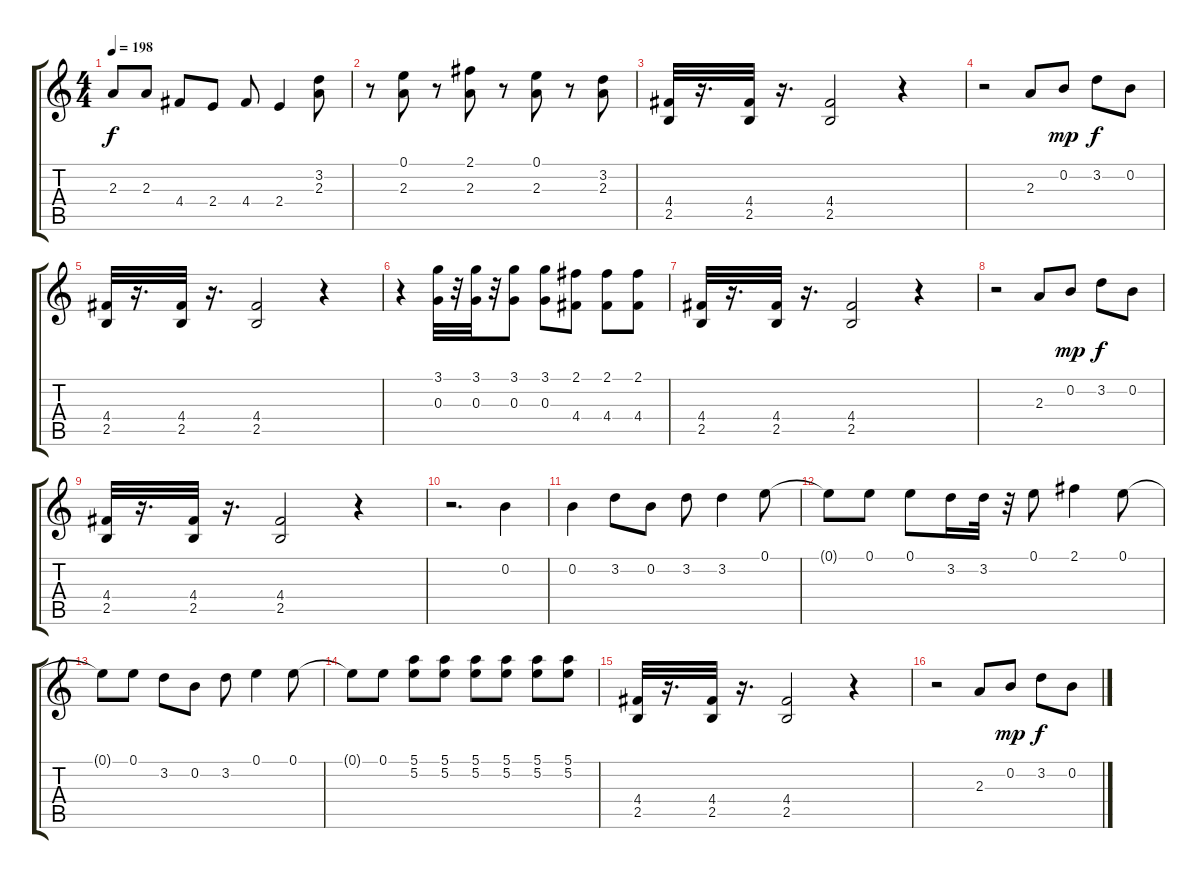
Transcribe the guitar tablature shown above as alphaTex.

\track "" {instrument overdrivenguitar}
\staff {score tabs}
\tuning (E4 B3 G3 D3 A2 E2) {hide}
\ts (4 4)
\tempo 198
\clef g2
\ks c
2.3{t}.8{dy f} 2.3.8 4.4.8 2.4.8 4.4.8 2.4.4 (3.2 2.3).8 |
r.8 (0.1 2.3).8 r.8 (2.1 2.3).8 r.8 (0.1 2.3).8 r.8 (3.2 2.3).8 |
(4.4 2.5).32 r.16{d} (4.4 2.5).32 r.16{d} (4.4 2.5).2 r.4 |
r.2 2.3.8 0.2.8{dy mp} 3.2.8{dy f} 0.2.8 |
(4.4 2.5).32 r.16{d} (4.4 2.5).32 r.16{d} (4.4 2.5).2 r.4 |
r.4 (3.1 0.3).32 r.32 (3.1 0.3).32 r.32 (3.1 0.3).8 (3.1 0.3).8 (2.1 4.4).8 (2.1 4.4).8 (2.1 4.4).8 |
(4.4 2.5).32 r.16{d} (4.4 2.5).32 r.16{d} (4.4 2.5).2 r.4 |
r.2 2.3.8 0.2.8{dy mp} 3.2.8{dy f} 0.2.8 |
(4.4 2.5).32 r.16{d} (4.4 2.5).32 r.16{d} (4.4 2.5).2 r.4 |
r.2{d} 0.2.4 |
0.2.4 3.2.8 0.2.8 3.2.8 3.2.4 0.1.8 |
0.1{t}.8 0.1.8 0.1.8 3.2.16 3.2.32 r.32 0.1.8 2.1.4 0.1.8 |
0.1{t}.8 0.1.8 3.2.8 0.2.8 3.2.8 0.1.4 0.1.8 |
0.1{t}.8 0.1.8 (5.1 5.2).8 (5.1 5.2).8 (5.1 5.2).8 (5.1 5.2).8 (5.1 5.2).8 (5.1 5.2).8 |
(4.4 2.5).32 r.16{d} (4.4 2.5).32 r.16{d} (4.4 2.5).2 r.4 |
r.2 2.3.8 0.2.8{dy mp} 3.2.8{dy f} 0.2.8
